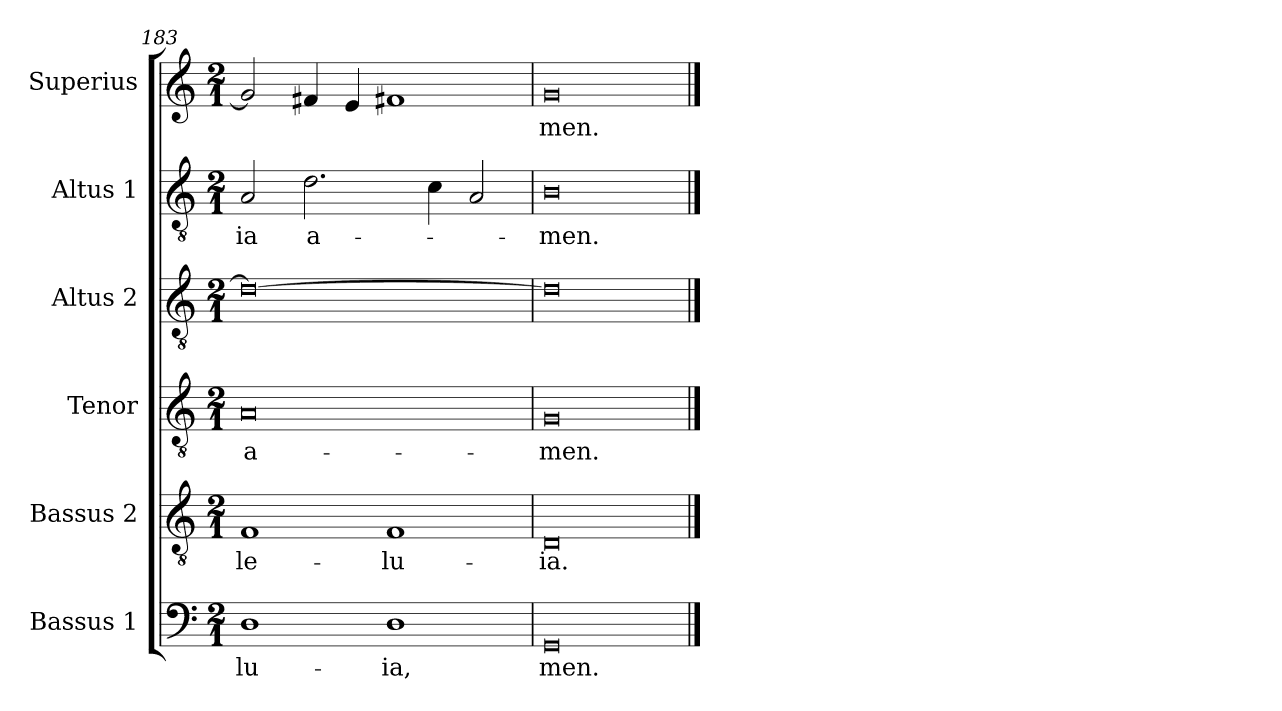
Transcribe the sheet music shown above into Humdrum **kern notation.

**kern	**text	**kern	**text	**kern	**text	**kern	**kern	**text	**kern	**text
*part6	*part6	*part5	*part5	*part4	*part4	*part3	*part2	*part2	*part1	*part1
*staff6	*staff6	*staff5	*staff5	*staff4	*staff4	*staff3	*staff2	*staff2	*staff1	*staff1
*I"Bassus 1	*	*I"Bassus 2	*	*I"Tenor	*	*I"Altus 2	*I"Altus 1	*	*I"Superius	*
*I'B. 1	*	*I'B. 2	*	*I'T	*	*I'A. 2	*I'A. 1	*	*I'S	*
*clefF4	*	*clefGv2	*	*clefGv2	*	*clefGv2	*clefGv2	*	*clefG2	*
*k[]	*	*k[]	*	*k[]	*	*k[]	*k[]	*	*k[]	*
*C:	*	*C:	*	*C:	*	*C:	*C:	*	*C:	*
*M2/1	*	*M2/1	*	*M2/1	*	*M2/1	*M2/1	*	*M2/1	*
=183	=183	=183	=183	=183	=183	=183	=183	=183	=183	=183
1D	-lu-	1F	-le-	0A	a-	0d_	2A	-ia	2g]	.
.	.	.	.	.	.	.	2.d	a-	4f#X	.
.	.	.	.	.	.	.	.	.	4e	.
1D	-ia,	1F	-lu-	.	.	.	.	.	1f#X	.
.	.	.	.	.	.	.	4c	.	.	.
.	.	.	.	.	.	.	2A	.	.	.
=184	=184	=184	=184	=184	=184	=184	=184	=184	=184	=184
0GG	men.	0D	-ia.	0G	-men.	0d]	0B	-men.	0g	-men.
==	==	==	==	==	==	==	==	==	==	==
*-	*-	*-	*-	*-	*-	*-	*-	*-	*-	*-
